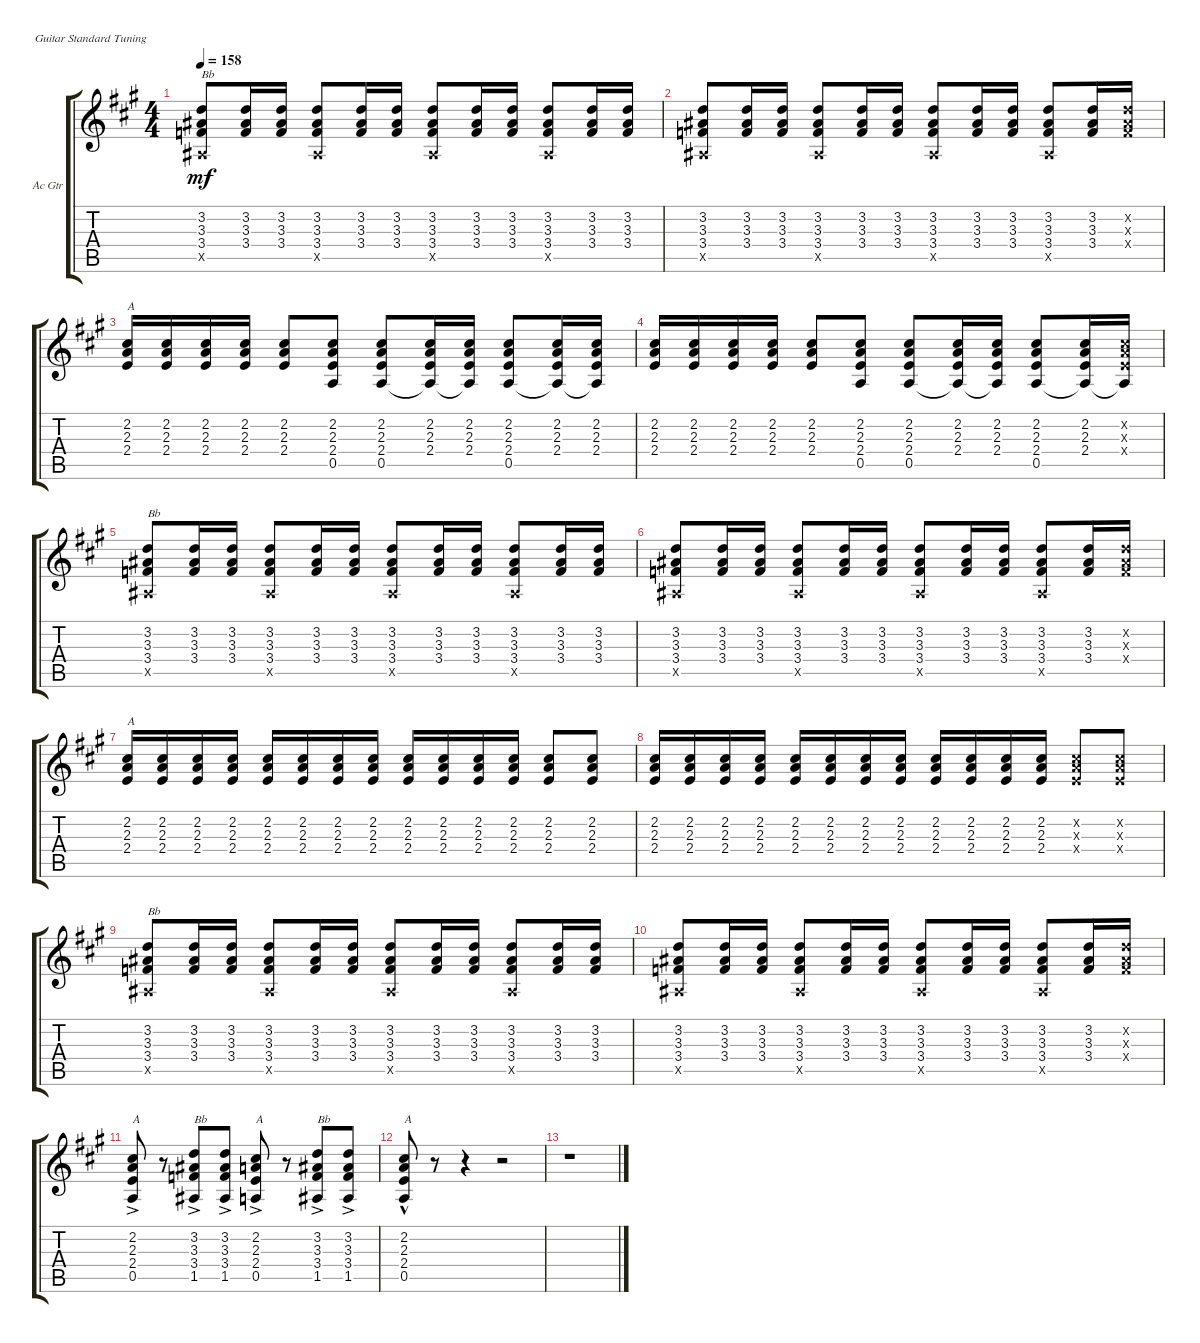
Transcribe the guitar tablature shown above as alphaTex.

\defaultSystemsLayout 4
\bracketExtendMode groupsimilarinstruments
\firstSystemTrackNameOrientation horizontal
\otherSystemsTrackNameOrientation horizontal
\track ("Acoustic Guitar" "Ac Gtr") {instrument acousticguitarsteel}
\staff {score tabs}
\tuning (E4 B3 G3 D3 A2 E2)
\ts (4 4)
\tempo 158
\clef g2
\scale
0.333333
\ks a
(1.5{x} 3.4 3.3 3.2).8{txt "Bb" dy mf} (3.2 3.4 3.3).16 (3.2 3.3 3.4).16 (1.5{x} 3.4 3.3 3.2).8 (3.2 3.4 3.3).16 (3.2 3.3 3.4).16 (1.5{x} 3.4 3.3 3.2).8 (3.2 3.4 3.3).16 (3.2 3.3 3.4).16 (1.5{x} 3.4 3.3 3.2).8 (3.2 3.4 3.3).16 (3.2 3.3 3.4).16 |
\scale
0.333333 (1.5{x} 3.4 3.3 3.2).8 (3.2 3.4 3.3).16 (3.2 3.3 3.4).16 (1.5{x} 3.4 3.3 3.2).8 (3.2 3.4 3.3).16 (3.2 3.3 3.4).16 (1.5{x} 3.4 3.3 3.2).8 (3.2 3.4 3.3).16 (3.2 3.3 3.4).16 (1.5{x} 3.4 3.3 3.2).8 (3.2 3.4 3.3).16 (3.2{x} 3.3{x} 3.4{x}).16 |
\scale
0.333333 (2.4 2.3 2.2).16{txt "A"} (2.4 2.3 2.2).16 (2.2 2.3 2.4).16 (2.2 2.3 2.4).16 (2.4 2.3 2.2).8 (2.2 2.3 2.4 0.5).8 (0.5 2.4 2.3 2.2).8 (2.2 2.3 2.4 0.5{t}).16 (2.2 2.3 2.4 0.5{t}).16 (0.5 2.4 2.3 2.2).8 (2.2 2.3 2.4 0.5{t}).16 (2.2 2.3 2.4 0.5{t}).16 |
\scale
0.333333 (2.4 2.3 2.2).16 (2.4 2.3 2.2).16 (2.2 2.3 2.4).16 (2.2 2.3 2.4).16 (2.4 2.3 2.2).8 (2.2 2.3 2.4 0.5).8 (0.5 2.4 2.3 2.2).8 (2.2 2.3 2.4 0.5{t}).16 (2.2 2.3 2.4 0.5{t}).16 (0.5 2.4 2.3 2.2).8 (2.2 2.3 2.4 0.5{t}).16 (2.2{x} 2.3{x} 2.4{x} 0.5{t}).16 |
\scale
0.333333 (1.5{x} 3.4 3.3 3.2).8{txt "Bb"} (3.2 3.4 3.3).16 (3.2 3.3 3.4).16 (1.5{x} 3.4 3.3 3.2).8 (3.2 3.4 3.3).16 (3.2 3.3 3.4).16 (1.5{x} 3.4 3.3 3.2).8 (3.2 3.4 3.3).16 (3.2 3.3 3.4).16 (1.5{x} 3.4 3.3 3.2).8 (3.2 3.4 3.3).16 (3.2 3.3 3.4).16 |
\scale
0.333333 (1.5{x} 3.4 3.3 3.2).8 (3.2 3.4 3.3).16 (3.2 3.3 3.4).16 (1.5{x} 3.4 3.3 3.2).8 (3.2 3.4 3.3).16 (3.2 3.3 3.4).16 (1.5{x} 3.4 3.3 3.2).8 (3.2 3.4 3.3).16 (3.2 3.3 3.4).16 (1.5{x} 3.4 3.3 3.2).8 (3.2 3.4 3.3).16 (3.2{x} 3.3{x} 3.4{x}).16 |
\scale
0.333333 (2.4 2.3 2.2).16{txt "A"} (2.4 2.3 2.2).16 (2.2 2.3 2.4).16 (2.2 2.3 2.4).16 (2.4 2.3 2.2).16 (2.4 2.3 2.2).16 (2.2 2.3 2.4).16 (2.2 2.3 2.4).16 (2.4 2.3 2.2).16 (2.4 2.3 2.2).16 (2.2 2.3 2.4).16 (2.2 2.3 2.4).16 (2.4 2.3 2.2).8 (2.2 2.3 2.4).8 |
\scale
0.333333 (2.4 2.3 2.2).16 (2.4 2.3 2.2).16 (2.2 2.3 2.4).16 (2.2 2.3 2.4).16 (2.4 2.3 2.2).16 (2.4 2.3 2.2).16 (2.2 2.3 2.4).16 (2.2 2.3 2.4).16 (2.4 2.3 2.2).16 (2.4 2.3 2.2).16 (2.2 2.3 2.4).16 (2.2 2.3 2.4).16 (2.4{x} 2.3{x} 2.2{x}).8 (2.2{x} 2.3{x} 2.4{x}).8 |
\scale
0.333333 (1.5{x} 3.4 3.3 3.2).8{txt "Bb"} (3.2 3.4 3.3).16 (3.2 3.3 3.4).16 (1.5{x} 3.4 3.3 3.2).8 (3.2 3.4 3.3).16 (3.2 3.3 3.4).16 (1.5{x} 3.4 3.3 3.2).8 (3.2 3.4 3.3).16 (3.2 3.3 3.4).16 (1.5{x} 3.4 3.3 3.2).8 (3.2 3.4 3.3).16 (3.2 3.3 3.4).16 |
\scale
0.333333 (1.5{x} 3.4 3.3 3.2).8 (3.2 3.4 3.3).16 (3.2 3.3 3.4).16 (1.5{x} 3.4 3.3 3.2).8 (3.2 3.4 3.3).16 (3.2 3.3 3.4).16 (1.5{x} 3.4 3.3 3.2).8 (3.2 3.4 3.3).16 (3.2 3.3 3.4).16 (1.5{x} 3.4 3.3 3.2).8 (3.2 3.4 3.3).16 (3.2{x} 3.3{x} 3.4{x}).16 |
(0.5{ac} 2.4{ac} 2.3{ac} 2.2{ac}).8{txt "A"} r.8 (1.5{ac} 3.2{ac} 3.3{ac} 3.4{ac}).8{txt "Bb"} (1.5{ac} 3.2{ac} 3.3{ac} 3.4{ac}).8 (0.5{ac} 2.2{ac} 2.3{ac} 2.4{ac}).8{txt "A"} r.8 (1.5{ac} 3.2{ac} 3.3{ac} 3.4{ac}).8{txt "Bb"} (1.5{ac} 3.2{ac} 3.3{ac} 3.4{ac}).8 |
(0.5{hac} 2.2{hac} 2.3{hac} 2.4{hac}).8{txt "A"} r.8 r.4 r.2 |
r.1
